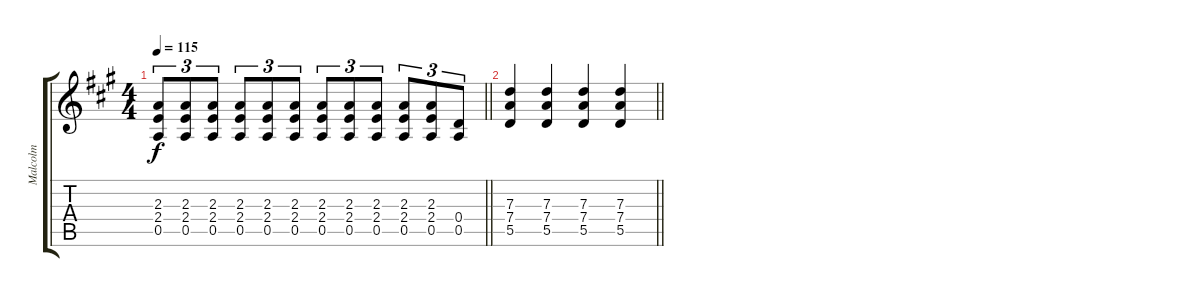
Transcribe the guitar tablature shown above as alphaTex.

\track ("Malcolm" "Malcolm") {instrument overdrivenguitar}
\staff {score tabs}
\tuning (E4 B3 G3 D3 A2 E2) {hide}
\ts (4 4)
\tempo 115
\clef g2
\barLineRight lightlight
\ks a
(2.3 2.4 0.5).8{tu (3 2) dy f} (2.3 2.4 0.5).8{tu (3 2)} (2.3 2.4 0.5).8{tu (3 2)} (2.3 2.4 0.5).8{tu (3 2)} (2.3 2.4 0.5).8{tu (3 2)} (2.3 2.4 0.5).8{tu (3 2)} (2.3 2.4 0.5).8{tu (3 2)} (2.3 2.4 0.5).8{tu (3 2)} (2.3 2.4 0.5).8{tu (3 2)} (2.3 2.4 0.5).8{tu (3 2)} (2.3 2.4 0.5).8{tu (3 2)} (0.4 0.5).8{tu (3 2)} |
\barLineRight lightlight
(7.3 7.4 5.5).4 (7.3 7.4 5.5).4 (7.3 7.4 5.5).4 (7.3 7.4 5.5).4
